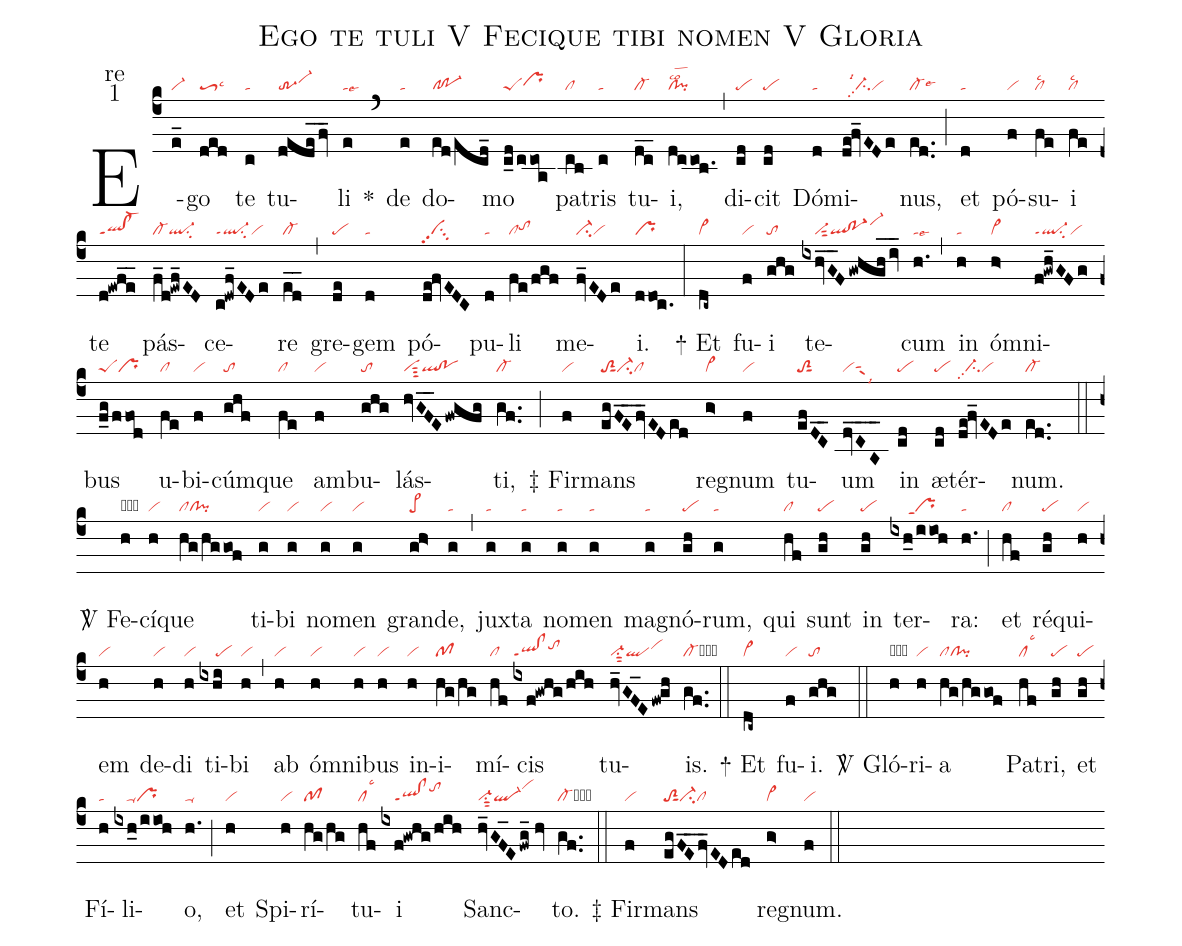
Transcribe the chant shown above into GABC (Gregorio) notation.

name:Ego te tuli V Fecique tibi nomen V Gloria;
office-part:re;
mode:1;
nabc-lines:1;
%%
(c4) E(e_|vi-)go(ded|toS3lsc3) te(c|ta) tu(dede_fv_|tr-3vi-hi)li(e|talse6) <sp>*</sp>(`) de(e|ta) do(ed/ecd_|cl!po-1)mo(c_d/ccoa|peSprhh) pa(cb|cl)tris(c|ta) tu(dc__|cl-)i,(dccob.|cl!pilsco2) (,) di(cd|pe)cit(cd|pe) Dó(d|ta)mi(de!fv_EDe|//ci-pp2lsi1vi)nus,(ed..|cl-lse6) (;) et(d|ta) pó(f|vi)su(fe|cllsc2)i(fe|cllsc2) te(d!ewfe__|ql!cl-ppt1) pás(f_d!ewf_ED|cl-ql-su2)ce(c!dwf_EDe|ql-ppt1su2vi)re(ed__|cl-) (,) gre(de|pe)gem(d|ta) pó(de!fvEDC|vipp2su3)pu(d|ta)li(fe/fgf|cltohh) me(fv_EDe|ci-vi)i.(ddoc.|pr) (:)

<sp>+</sp> Et(dc~|vi>) fu(f|vi)i(ghg|to) te(ixhvG__F/gwhgh_iv_|////vi-sut2ql!po-1vi-hj)cum(h.|talse6) (,) in(h|ta) óm(h>|vi>)ni(f!gwh_GFg|ql-ppt1su2vi)bus(f_g/ffod|peSpr) u(fe|cl)bi(f|vi)cúm(ghf|to)que(fe|cl) am(f|vi)bu(ghg|to)lás(hvGF__E/fwgfg|visut3ql!po)ti,(gf..|cl-) (;)

<sp>‡</sp> Fir(f|vi)mans(egFE__fv_EDed|toS2sut1ci-cl) reg(g>|vi>)num(f|vi) tu(efDC__|toS2sut1)um(dvCA___|visut1suw1lsi9) in(cd|pe) æ(cd|pe)tér(de!fv_EDe|//ci-pp2vi)num.(ed..|cl-) (::)

<sp>V/</sp> Fe(h|obvi)cí(h|vi)que(hg/hg/gof|clcl!pi) ti(g|vi)bi(g|vi) no(g|vi)men(g|vi) gran(gh>|pe>)de,(g|ta) (,) jux(g|ta)ta(g|ta) no(g|ta)men(g|ta) ma(g|ta)gnó(gh|pe)rum,(g|ta) qui(hf|cl) sunt(gh|pe) in(gh|pe) ter(ixh_0/iioh|/////prppt1)ra:(h.|ta) (;) et(hf|cl) ré(gh|pe)qui(h|vi)em(h|vi) de(h|vi)di(h|vi) ti(ixhi|/////pe)bi(h|vi) (,) ab(h|vi) óm(h|vi)ni(h|vi)bus(h|vi) in(h|vi)i(hg/hg|pf)mí(hf|cl)cis(ixf!gwhg/hih|ql!clppt1tohi) tu(hv_GF_E/fw!gh|vi-su1sut2qlvihi)is.(gf..|cl-cb) (::)

<sp>+</sp> Et(dc~|vi>) fu(f|vi)i.(ghg|to) (::)

<sp>V/</sp> Gló(h|obvi)ri(h|vi)a(hg/hggof|clcl!pi) Pa(hf|cllsc3)tri,(gh|pe) et(gh|pe) Fí(h|ta)li(ixh_0/iioh|////ta-pr)o,(h.|ta-) (;) et(h|vi) Spi(h|vi)rí(hg/hg|pf)tu(hf|cllsc3)i(ixf!gwhg/hih|////ql!clppt1tohj) Sanc(hv_GF_E/fwg_//hv|vi-su1sut2ql-vihk)to.(gf..|cl-cb) (::)

<sp>‡</sp> Fir(f|vi)mans(egFE__fv_EDed|toS2sut1ci-cl) reg(g>|vi>)num.(f|vi) (::)
